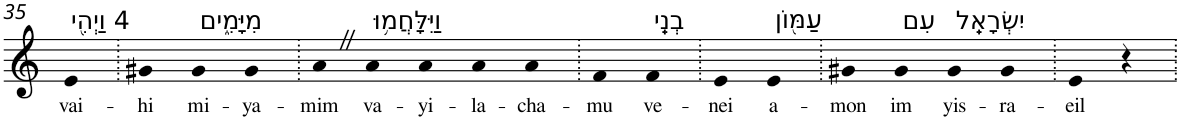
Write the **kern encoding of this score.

**kern	**text
*part1	*part1
*staff1	*staff1
*I"Piano	*
*I'Pno	*
!!LO:PB:g=z
*clefG2	*
*k[]	*
=35	=35
!LO:TX:a:t=4 וַיְהִ֖י	!
!	!LO:LY:b
4e	vai-
=36.	=36.
!	!LO:LY:b
4g#X	-hi
!LO:TX:a:t=מִיָּמִ֑ים	!
!	!LO:LY:b
4g#	mi-
!	!LO:LY:b
4g#	-ya-
=37.	=37.
!	!LO:LY:b
4aZ	-mim
!LO:TX:a:t=וַיִּלָּחֲמ֥וּ	!
!	!LO:LY:b
4a	va-
!	!LO:LY:b
4a	-yi-
!	!LO:LY:b
4a	-la-
!	!LO:LY:b
4a	-cha-
=38.	=38.
!	!LO:LY:b
4f	-mu
!LO:TX:a:t=בְנֵֽי	!
!	!LO:LY:b
4f	ve-
=39.	=39.
!	!LO:LY:b
4e	-nei
!LO:TX:a:t=עַמּ֖וֹן	!
!	!LO:LY:b
4e	a-
=40.	=40.
!	!LO:LY:b
4g#X	-mon
!LO:TX:a:t=עִם	!
!	!LO:LY:b
4g#	im
!LO:TX:a:t=יִשְׂרָאֵֽל	!
!	!LO:LY:b
4g#	yis-
!	!LO:LY:b
4g#	-ra-
=41.	=41.
!	!LO:LY:b
4e	-eil
4r	.
=.	=.
*-	*-
